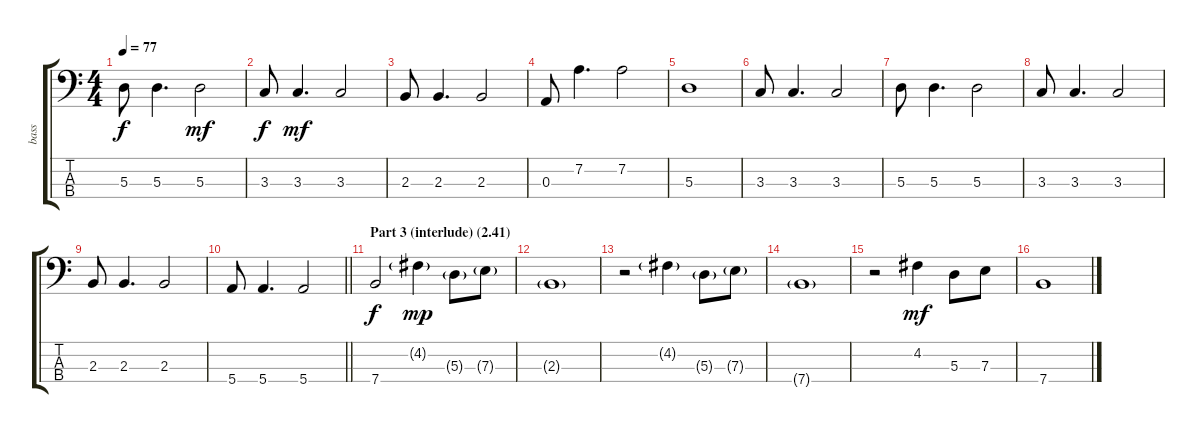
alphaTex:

\track ("bass" "bass") {instrument electricbassfinger}
\staff {score tabs}
\tuning (G2 D2 A1 E1) {hide}
\ts (4 4)
\tempo 77
\clef f4
\ks c
5.3.8{dy f} 5.3.4{d} 5.3.2{dy mf} |
3.3.8{dy f} 3.3.4{d dy mf} 3.3.2 |
2.3.8 2.3.4{d} 2.3.2 |
0.3.8 7.2.4{d} 7.2.2 |
5.3.1 |
3.3.8 3.3.4{d} 3.3.2 |
5.3.8 5.3.4{d} 5.3.2 |
3.3.8 3.3.4{d} 3.3.2 |
2.3.8 2.3.4{d} 2.3.2 |
\barLineRight lightlight
5.4.8 5.4.4{d} 5.4.2 |
\section ("" "Part 3 (interlude) (2.41)")
7.4.2{dy f} 4.2{g}.4{dy mp} 5.3{g}.8 7.3{g}.8 |
2.3{g}.1 |
r.2 4.2{g}.4 5.3{g}.8 7.3{g}.8 |
7.4{g}.1 |
r.2 4.2.4{dy mf} 5.3.8 7.3.8 |
7.4.1
